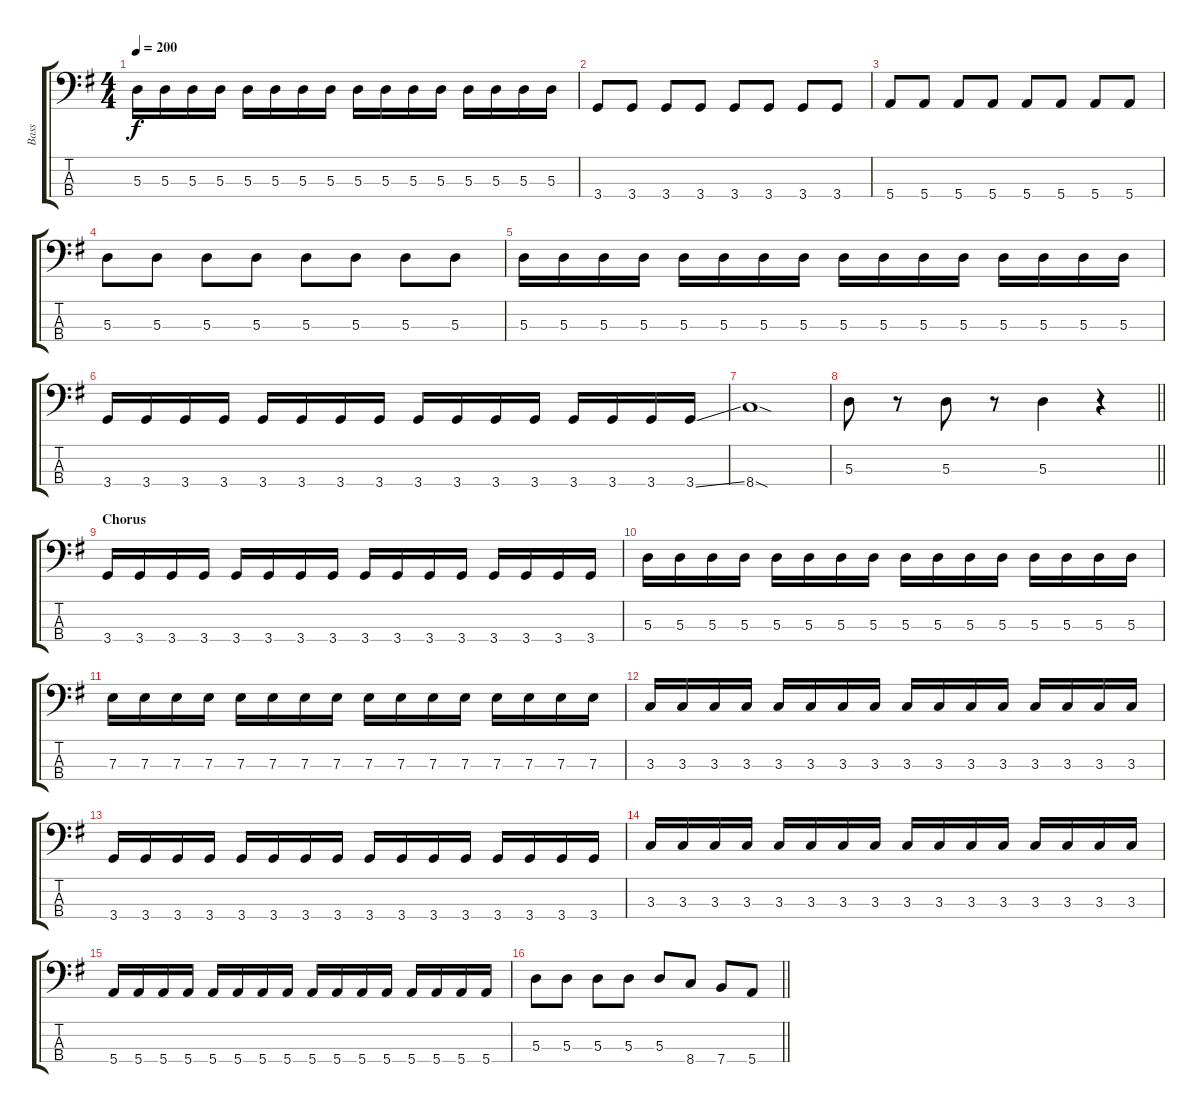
\track ("Bass" "Bass") {instrument electricbassfinger}
\staff {score tabs}
\tuning (G2 D2 A1 E1) {hide}
\ts (4 4)
\section ("" "")
\tempo 200
\clef f4
\ks g
5.3.16{dy f} 5.3.16 5.3.16 5.3.16 5.3.16 5.3.16 5.3.16 5.3.16 5.3.16 5.3.16 5.3.16 5.3.16 5.3.16 5.3.16 5.3.16 5.3.16 |
3.4.8 3.4.8 3.4.8 3.4.8 3.4.8 3.4.8 3.4.8 3.4.8 |
5.4.8 5.4.8 5.4.8 5.4.8 5.4.8 5.4.8 5.4.8 5.4.8 |
5.3.8 5.3.8 5.3.8 5.3.8 5.3.8 5.3.8 5.3.8 5.3.8 |
5.3.16 5.3.16 5.3.16 5.3.16 5.3.16 5.3.16 5.3.16 5.3.16 5.3.16 5.3.16 5.3.16 5.3.16 5.3.16 5.3.16 5.3.16 5.3.16 |
3.4.16 3.4.16 3.4.16 3.4.16 3.4.16 3.4.16 3.4.16 3.4.16 3.4.16 3.4.16 3.4.16 3.4.16 3.4.16 3.4.16 3.4.16 3.4{ss}.16 |
8.4{sod}.1 |
\barLineRight lightlight
5.3.8 r.8 5.3.8 r.8 5.3.4 r.4 |
\section ("" "Chorus")
3.4.16 3.4.16 3.4.16 3.4.16 3.4.16 3.4.16 3.4.16 3.4.16 3.4.16 3.4.16 3.4.16 3.4.16 3.4.16 3.4.16 3.4.16 3.4.16 |
5.3.16 5.3.16 5.3.16 5.3.16 5.3.16 5.3.16 5.3.16 5.3.16 5.3.16 5.3.16 5.3.16 5.3.16 5.3.16 5.3.16 5.3.16 5.3.16 |
7.3.16 7.3.16 7.3.16 7.3.16 7.3.16 7.3.16 7.3.16 7.3.16 7.3.16 7.3.16 7.3.16 7.3.16 7.3.16 7.3.16 7.3.16 7.3.16 |
3.3.16 3.3.16 3.3.16 3.3.16 3.3.16 3.3.16 3.3.16 3.3.16 3.3.16 3.3.16 3.3.16 3.3.16 3.3.16 3.3.16 3.3.16 3.3.16 |
3.4.16 3.4.16 3.4.16 3.4.16 3.4.16 3.4.16 3.4.16 3.4.16 3.4.16 3.4.16 3.4.16 3.4.16 3.4.16 3.4.16 3.4.16 3.4.16 |
3.3.16 3.3.16 3.3.16 3.3.16 3.3.16 3.3.16 3.3.16 3.3.16 3.3.16 3.3.16 3.3.16 3.3.16 3.3.16 3.3.16 3.3.16 3.3.16 |
5.4.16 5.4.16 5.4.16 5.4.16 5.4.16 5.4.16 5.4.16 5.4.16 5.4.16 5.4.16 5.4.16 5.4.16 5.4.16 5.4.16 5.4.16 5.4.16 |
\barLineRight lightlight
5.3.8 5.3.8 5.3.8 5.3.8 5.3.8 8.4.8 7.4.8 5.4.8
